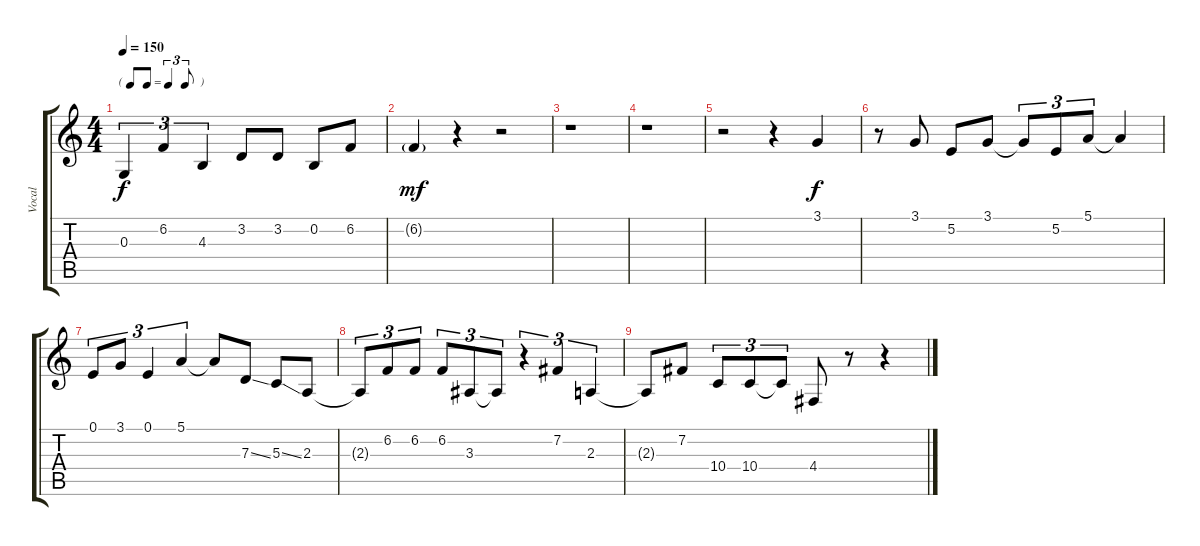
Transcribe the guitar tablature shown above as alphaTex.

\track ("Vocal" "Vocal") {instrument tuba}
\staff {score tabs}
\tuning (E4 B3 G3 D3 A2 E2) {hide}
\ts (4 4)
\tf triplet8th
\tempo 150
\clef g2
\ks c
0.3{t}.4{tu (3 2) dy f} 6.2.4{tu (3 2)} 4.3.4{tu (3 2)} 3.2.8 3.2.8 0.2.8 6.2.8 |
6.2{g}.4{dy mf} r.4 r.2 |
r.1 |
r.1 |
r.2 r.4 3.1.4{dy f} |
r.8 3.1.8 5.2.8 3.1.8 3.1{t}.8{tu (3 2)} 5.2.8{tu (3 2)} 5.1.8{tu (3 2)} 5.1{t}.4 |
0.1.8{tu (3 2)} 3.1.8{tu (3 2)} 0.1.4{tu (3 2)} 5.1.4{tu (3 2)} 5.1{t}.8 7.3{ss}.8 5.3{ss}.8 2.3.8 |
2.3{t}.8{tu (3 2)} 6.2.8{tu (3 2)} 6.2.8{tu (3 2)} 6.2.8{tu (3 2)} 3.3.8{tu (3 2)} 3.3{t}.8{tu (3 2)} r.4{tu (3 2)} 7.2.4{tu (3 2)} 2.3.4{tu (3 2)} |
2.3{t}.8 7.2.8 10.4.8{tu (3 2)} 10.4.8{tu (3 2)} 10.4{t}.8{tu (3 2)} 4.4.8 r.8 r.4
